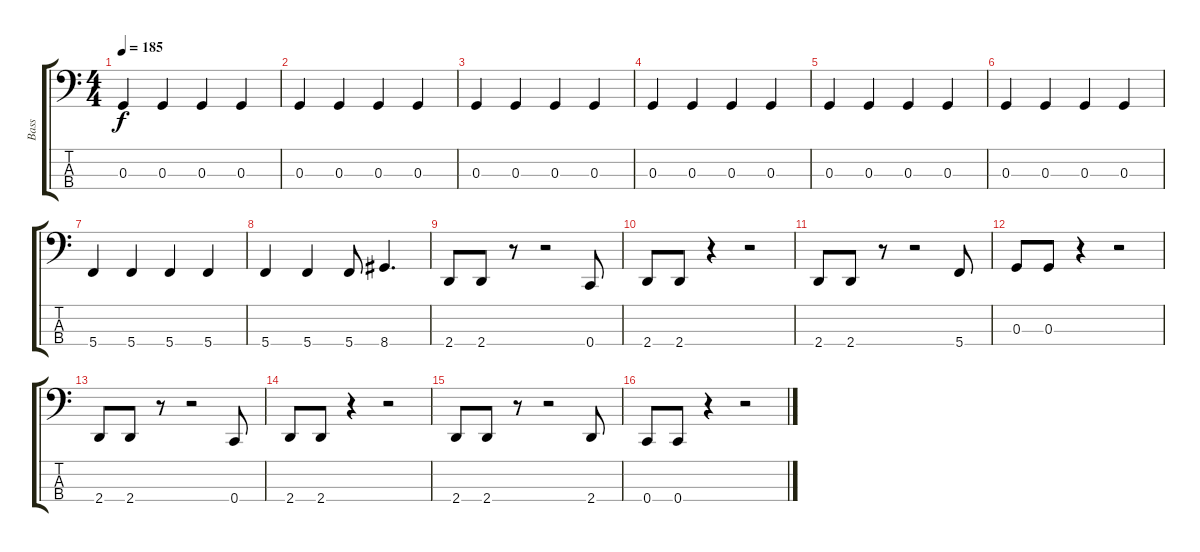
\track ("Bass" "Bass") {instrument slapbass1}
\staff {score tabs}
\tuning (F2 C2 G1 C1) {hide}
\ts (4 4)
\tempo 185
\clef f4
\ks c
0.3.4{dy f} 0.3.4 0.3.4 0.3.4 |
0.3.4 0.3.4 0.3.4 0.3.4 |
0.3.4 0.3.4 0.3.4 0.3.4 |
0.3.4 0.3.4 0.3.4 0.3.4 |
0.3.4 0.3.4 0.3.4 0.3.4 |
0.3.4 0.3.4 0.3.4 0.3.4 |
5.4.4 5.4.4 5.4.4 5.4.4 |
5.4.4 5.4.4 5.4.8 8.4.4{d} |
2.4.8 2.4.8 r.8 r.2 0.4.8 |
2.4.8 2.4.8 r.4 r.2 |
2.4.8 2.4.8 r.8 r.2 5.4.8 |
0.3.8 0.3.8 r.4 r.2 |
2.4.8 2.4.8 r.8 r.2 0.4.8 |
2.4.8 2.4.8 r.4 r.2 |
2.4.8 2.4.8 r.8 r.2 2.4.8 |
0.4.8 0.4.8 r.4 r.2
